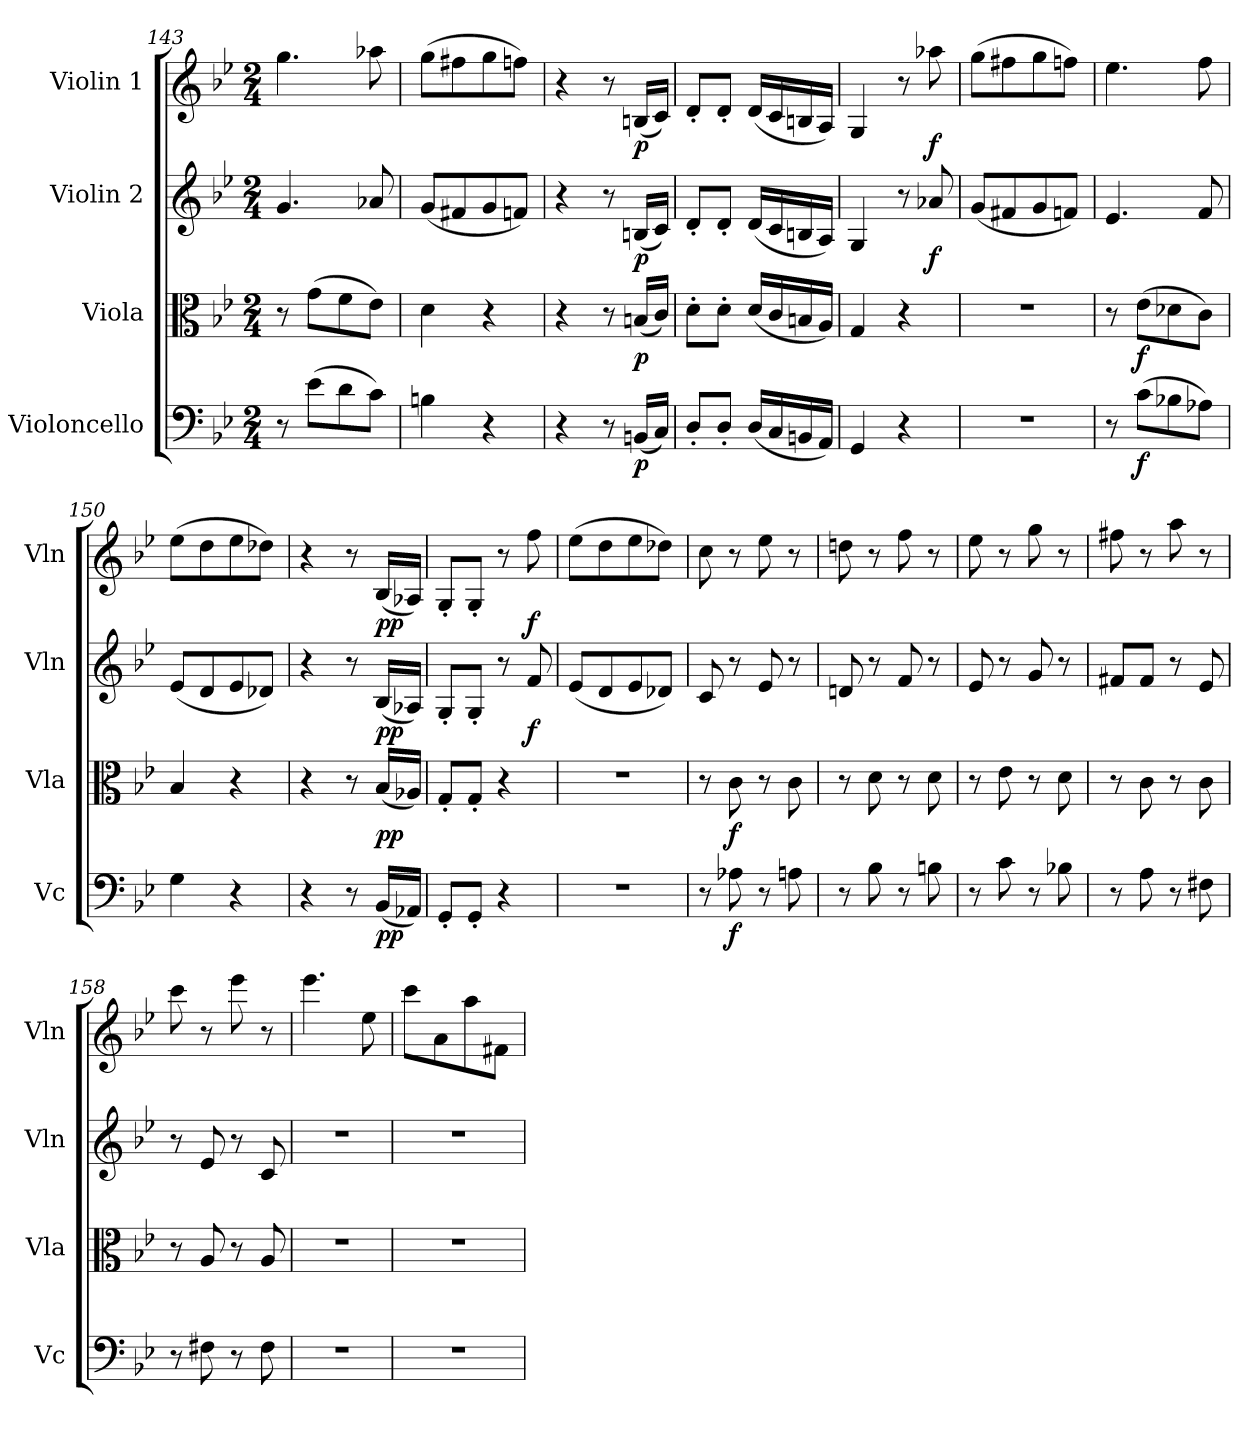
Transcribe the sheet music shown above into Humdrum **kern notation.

**kern	**dynam	**kern	**dynam	**kern	**dynam	**kern	**dynam
*part4	*part4	*part3	*part3	*part2	*part2	*part1	*part1
*staff4	*staff4	*staff3	*staff3	*staff2	*staff2	*staff1	*staff1
*I"Violoncello	*	*I"Viola	*	*I"Violin 2	*	*I"Violin 1	*
*I'Vc	*	*I'Vla	*	*I'Vln	*	*I'Vln	*
*clefF4	*	*clefC3	*	*clefG2	*	*clefG2	*
*k[b-e-]	*	*k[b-e-]	*	*k[b-e-]	*	*k[b-e-]	*
*M2/4	*	*M2/4	*	*M2/4	*	*M2/4	*
=143	=143	=143	=143	=143	=143	=143	=143
8r	.	8r	.	4.g/	.	4.gg\	.
(>8e-\L	.	(>8g\L	.	.	.	.	.
8d\	.	8f\	.	.	.	.	.
8c\J)	.	8e-\J)	.	8a-X/	.	8aa-X\	.
=144	=144	=144	=144	=144	=144	=144	=144
4Bn\	.	4d\	.	(<8g/L	.	(>8gg\L	.
.	.	.	.	8f#X/	.	8ff#X\	.
4r	.	4r	.	8g/	.	8gg\	.
.	.	.	.	8fn/J)	.	8ffn\J)	.
=145	=145	=145	=145	=145	=145	=145	=145
4r	.	4r	.	4r	.	4r	.
8r	.	8r	.	8r	.	8r	.
!	!LO:DY:b	!	!LO:DY:b	!	!LO:DY:b	!	!LO:DY:b
(<16BBn/LL	p	(<16Bn/LL	p	(<16Bn/LL	p	(<16Bn/LL	p
16C/JJ)	.	16c/JJ)	.	16c/JJ)	.	16c/JJ)	.
=146	=146	=146	=146	=146	=146	=146	=146
8D'/L	.	8d'\L	.	8d'/L	.	8d'/L	.
8D'/J	.	8d'\J	.	8d'/J	.	8d'/J	.
(<16D/LL	.	(<16d/LL	.	(<16d/LL	.	(<16d/LL	.
16C/	.	16c/	.	16c/	.	16c/	.
16BBn/	.	16Bn/	.	16Bn/	.	16Bn/	.
16AA/JJ)	.	16A/JJ)	.	16A/JJ)	.	16A/JJ)	.
!!LO:LB:g=z
=147	=147	=147	=147	=147	=147	=147	=147
4GG/	.	4G/	.	4G/	.	4G/	.
4r	.	4r	.	8r	.	8r	.
!	!	!	!	!	!LO:DY:b	!	!LO:DY:b
.	.	.	.	8a-X/	f	8aa-X\	f
=148	=148	=148	=148	=148	=148	=148	=148
2r	.	2r	.	(<8g/L	.	(>8gg\L	.
.	.	.	.	8f#X/	.	8ff#X\	.
.	.	.	.	8g/	.	8gg\	.
.	.	.	.	8fn/J)	.	8ffn\J)	.
=149	=149	=149	=149	=149	=149	=149	=149
8r	.	8r	.	4.e-/	.	4.ee-\	.
!	!LO:DY:b	!	!LO:DY:b	!	!	!	!
(>8c\L	f	(>8e-\L	f	.	.	.	.
8B-X\	.	8d-X\	.	.	.	.	.
8A-X\J)	.	8c\J)	.	8f/	.	8ff\	.
=150	=150	=150	=150	=150	=150	=150	=150
4G\	.	4B-/	.	(<8e-/L	.	(>8ee-\L	.
.	.	.	.	8d/	.	8dd\	.
4r	.	4r	.	8e-/	.	8ee-\	.
.	.	.	.	8d-X/J)	.	8dd-X\J)	.
=151	=151	=151	=151	=151	=151	=151	=151
4r	.	4r	.	4r	.	4r	.
8r	.	8r	.	8r	.	8r	.
!	!LO:DY:b	!	!LO:DY:b	!	!LO:DY:b	!	!LO:DY:b
(<16BB-/LL	pp	(<16B-/LL	pp	(<16B-/LL	pp	(<16B-/LL	pp
16AA-X/JJ)	.	16A-X/JJ)	.	16A-X/JJ)	.	16A-X/JJ)	.
=152	=152	=152	=152	=152	=152	=152	=152
8GG'/L	.	8G'/L	.	8G'/L	.	8G'/L	.
8GG'/J	.	8G'/J	.	8G'/J	.	8G'/J	.
4r	.	4r	.	8r	.	8r	.
!	!	!	!	!	!LO:DY:b	!	!LO:DY:b
.	.	.	.	8f/	f	8ff\	f
=153	=153	=153	=153	=153	=153	=153	=153
2r	.	2r	.	(<8e-/L	.	(>8ee-\L	.
.	.	.	.	8d/	.	8dd\	.
.	.	.	.	8e-/	.	8ee-\	.
.	.	.	.	8d-X/J)	.	8dd-X\J)	.
!!LO:LB:g=z
=154	=154	=154	=154	=154	=154	=154	=154
8r	.	8r	.	8c/	.	8cc\	.
!	!LO:DY:b	!	!LO:DY:b	!	!	!	!
8A-X\	f	8c\	f	8r	.	8r	.
8r	.	8r	.	8e-/	.	8ee-\	.
8An\	.	8c\	.	8r	.	8r	.
=155	=155	=155	=155	=155	=155	=155	=155
8r	.	8r	.	8dn/	.	8ddn\	.
8B-\	.	8d\	.	8r	.	8r	.
8r	.	8r	.	8f/	.	8ff\	.
8Bn\	.	8d\	.	8r	.	8r	.
=156	=156	=156	=156	=156	=156	=156	=156
8r	.	8r	.	8e-/	.	8ee-\	.
8c\	.	8e-\	.	8r	.	8r	.
8r	.	8r	.	8g/	.	8gg\	.
8B-X\	.	8d\	.	8r	.	8r	.
=157	=157	=157	=157	=157	=157	=157	=157
8r	.	8r	.	8f#X/L	.	8ff#X\	.
8A\	.	8c\	.	8f#/J	.	8r	.
8r	.	8r	.	8r	.	8aa\	.
8F#X\	.	8c\	.	8e-/	.	8r	.
=158	=158	=158	=158	=158	=158	=158	=158
8r	.	8r	.	8r	.	8ccc\	.
8F#X\	.	8A/	.	8e-/	.	8r	.
8r	.	8r	.	8r	.	8eee-\	.
8F#\	.	8A/	.	8c/	.	8r	.
=159	=159	=159	=159	=159	=159	=159	=159
2r	.	2r	.	2r	.	4.eee-\	.
.	.	.	.	.	.	8ee-\	.
!!LO:PB:g=z
=160	=160	=160	=160	=160	=160	=160	=160
2r	.	2r	.	2r	.	8ccc\L	.
.	.	.	.	.	.	8a\	.
.	.	.	.	.	.	8aa\	.
.	.	.	.	.	.	8f#X\J	.
=	=	=	=	=	=	=	=
*-	*-	*-	*-	*-	*-	*-	*-
